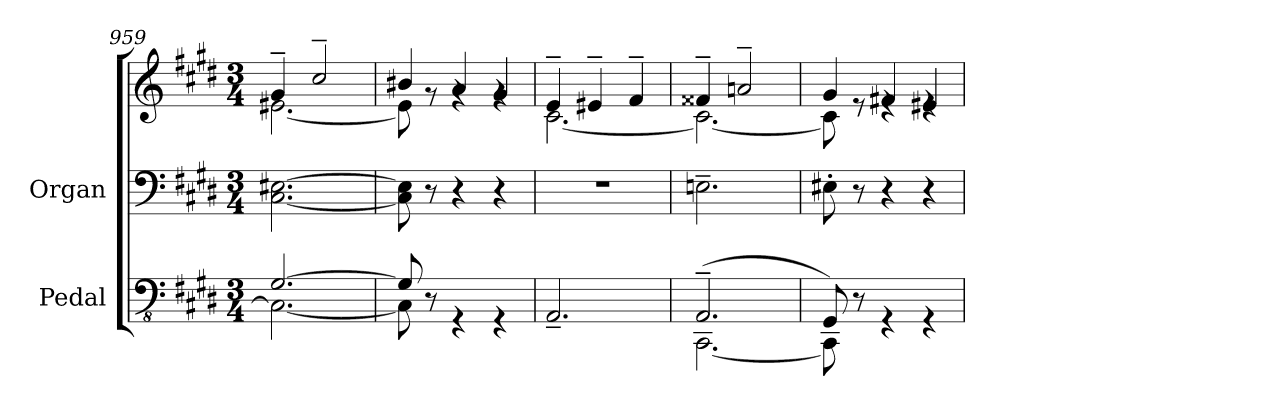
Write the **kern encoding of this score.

**kern	**kern	**kern
*part2	*part1	*part1
*staff3	*staff2	*staff1
*I"Pedal	*I"Organ	*
*clefFv4	*clefF4	*clefG2
*k[f#c#g#d#]	*k[f#c#g#d#]	*k[f#c#g#d#]
*M3/4	*M3/4	*M3/4
=959	=959	=959
*^	*	*^
[2.GG#/	2.CC#\_	[2.C#\ [2.E#X\	4g#~/	[2.e#X\
.	.	.	2cc#~/	.
=960	=960	=960	=960	=960
8GG#/]	8CC#\]	8C#\] 8E#\]	4b#X/	8e#\]
8r	8ryy	8r	.	8rg
4rGGG	2ryy	4r	4a/	4rg
4rGGG	.	4r	4g#/	4rg
*v	*v	*	*	*
=961	=961	=961	=961
2.AAA~/	2.r	4e~/	[2.c#\
.	.	4e#X~/	.
.	.	4f#~/	.
=962	=962	=962	=962
*^	*	*	*
(>2.AAA~/	[2.CCC#\	2.En~\	4f##X~/	2.c#\_
.	.	.	2an~/	.
=963	=963	=963	=963	=963
8GGG#/)	8CCC#\]	8E#X'\	4g#/	8c#\]
8r	8ryy	8r	.	8re
4rGGG	2ryy	4r	4f#X/	4re
4rGGG	.	4r	4e#X/	4re
*v	*v	*	*v	*v
=	=	=
*-	*-	*-
